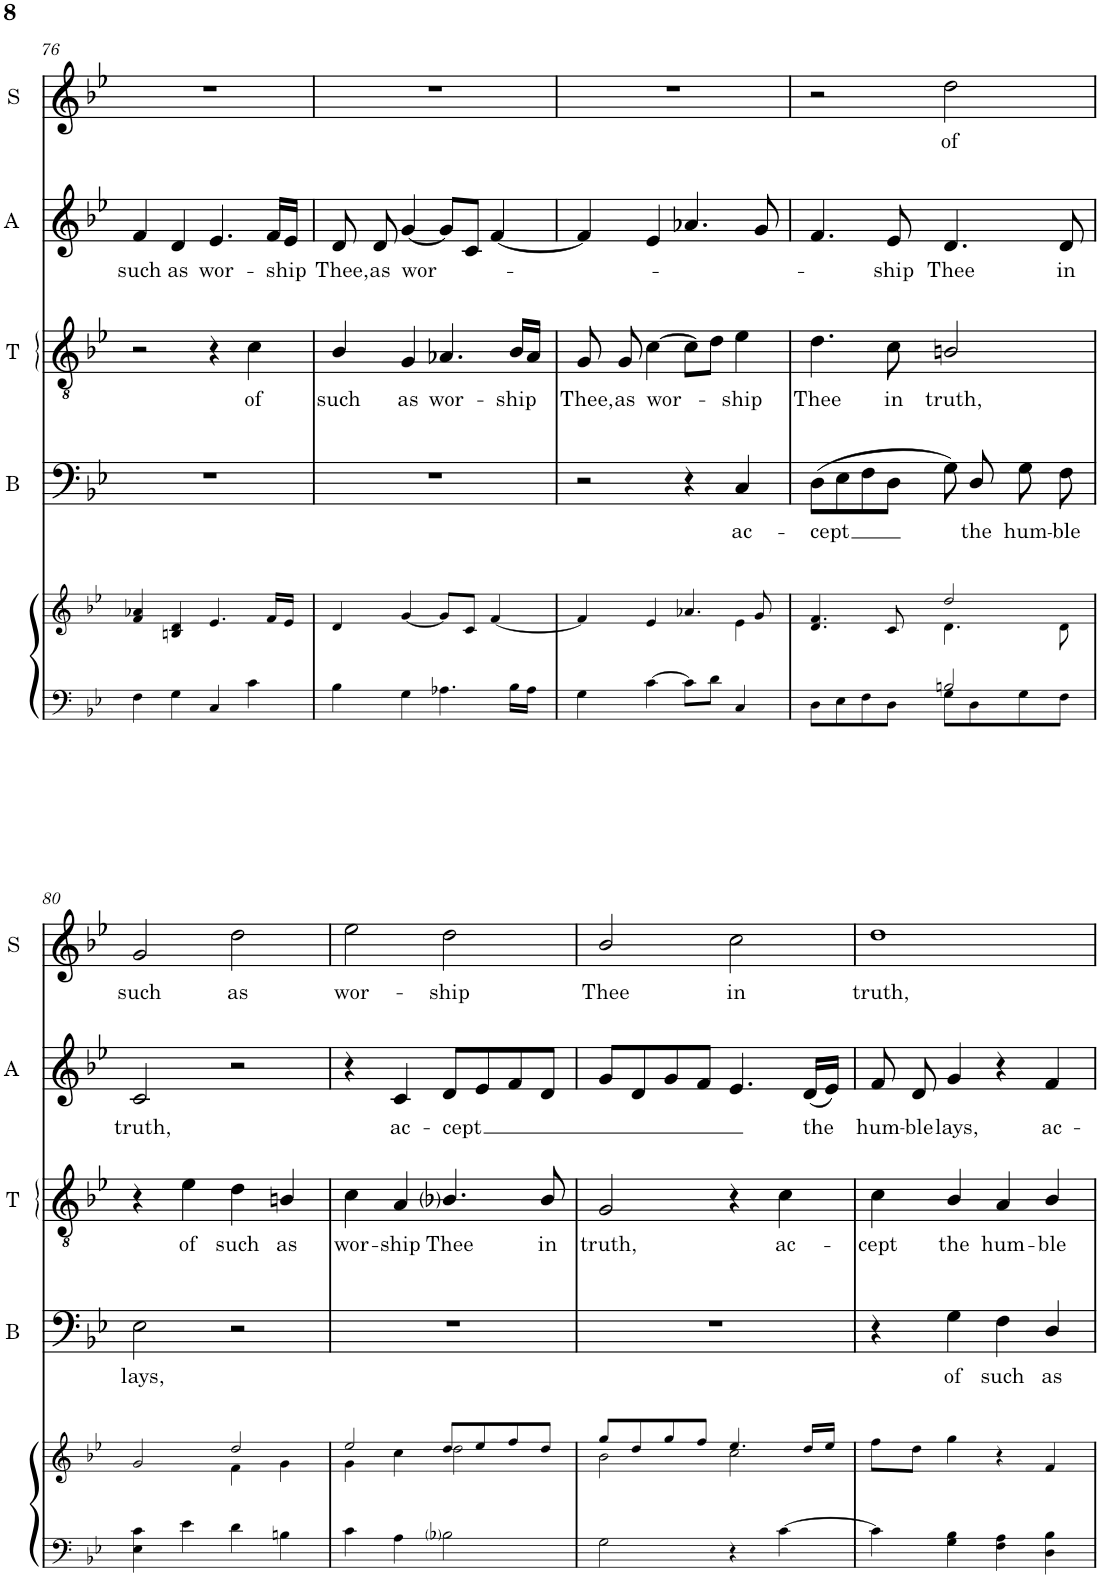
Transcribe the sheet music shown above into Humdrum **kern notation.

**kern	**kern	**kern	**text	**kern	**text	**kern	**text	**kern	**text
*part5	*part5	*part4	*part4	*part3	*part3	*part2	*part2	*part1	*part1
*staff6	*staff5	*staff4	*staff4	*staff3	*staff3	*staff2	*staff2	*staff1	*staff1
*I"Piano	*	*I"Basso	*	*I"Tenore	*	*I"Alto	*	*I"Canto I, II	*
*I'Pno	*	*I'B	*	*I'T	*	*I'A	*	*	*
!!LO:PB:g=z
*clefF4	*clefG2	*clefF4	*	*clefGv2	*	*clefG2	*	*clefG2	*
*k[b-e-]	*k[b-e-]	*k[b-e-]	*	*k[b-e-]	*	*k[b-e-]	*	*k[b-e-]	*
*B-:	*B-:	*B-:	*	*B-:	*	*B-:	*	*B-:	*
*M4/4	*M4/4	*M4/4	*	*M4/4	*	*M4/4	*	*M4/4	*
*met(c)	*met(c)	*met(c)	*	*met(c)	*	*met(c)	*	*met(c)	*
=76	=76	=76	=76	=76	=76	=76	=76	=76	=76
!	!	!	!	!	!	!	!LO:LY:b	!	!
4F-\	4f-/ 4a--X/	1r	.	2r	.	4f-/	such	1r	.
!	!	!	!	!	!	!	!LO:LY:b	!	!
4G-\	4B-X/ 4d-/	.	.	.	.	4d-/	as	.	.
!	!	!	!	!	!	!	!LO:LY:b	!	!
4C-/	4.e--/	.	.	4r	.	4.e--/	wor-	.	.
!	!	!	!	!	!LO:LY:b	!	!	!	!
4c-\	.	.	.	4c-\	of	.	.	.	.
!	!	!	!	!	!	!	!LO:LY:b	!	!
.	16f-/LL	.	.	.	.	16f-/LL	-ship	.	.
.	16e--/JJ	.	.	.	.	16e--/JJ	.	.	.
=77	=77	=77	=77	=77	=77	=77	=77	=77	=77
!	!	!	!	!	!LO:LY:b	!	!LO:LY:b	!	!
4B--\	4d-/	1r	.	4B--/	such	8d-/	Thee,	1r	.
!	!	!	!	!	!	!	!LO:LY:b	!	!
.	.	.	.	.	.	8d-/	as	.	.
!	!	!	!	!	!LO:LY:b	!	!LO:LY:b	!	!
4G-\	[4g-/	.	.	4G-/	as	[4g-/	wor-	.	.
!	!	!	!	!	!LO:LY:b	!	!	!	!
4.A--X\	8g-/L]	.	.	4.A--X/	wor-	8g-/L]	.	.	.
.	8c-/J	.	.	.	.	8c-/J	.	.	.
.	[4f-/	.	.	.	.	[4f-/	.	.	.
!	!	!	!	!	!LO:LY:b	!	!	!	!
16B--\LL	.	.	.	16B--/LL	-ship	.	.	.	.
16A--\JJ	.	.	.	16A--/JJ	.	.	.	.	.
=78	=78	=78	=78	=78	=78	=78	=78	=78	=78
*	*^	*	*	*	*	*	*	*	*
!	!	!	!	!	!	!LO:LY:b	!	!	!	!
4G-\	4f-/]	2.ryy	2r	.	8G-/	Thee,	4f-/]	.	1r	.
!	!	!	!	!	!	!LO:LY:b	!	!	!	!
.	.	.	.	.	8G-/	as	.	.	.	.
!	!	!	!	!	!	!LO:LY:b	!	!	!	!
[4c-\	4e--/	.	.	.	[4c-\	wor-	4e--/	.	.	.
8c-\L]	4.a--X/	.	4r	.	8c-\L]	.	4.a--X/	.	.	.
8d-\J	.	.	.	.	8d-\J	.	.	.	.	.
!	!	!	!	!LO:LY:b	!	!LO:LY:b	!	!	!	!
4C-/	.	4e--\	4C-/	ac-	4e--\	ship	.	.	.	.
.	8g-/	.	.	.	.	.	8g-/	.	.	.
=79	=79	=79	=79	=79	=79	=79	=79	=79	=79	=79
*^	*	*	*	*	*	*	*	*	*	*
!	!	!	!	!	!LO:LY:b	!	!LO:LY:b	!	!	!	!
8D-\L	2ryy	4.d-/ 4.f-/	2ryy	(8D-\L	-cept	4.d-\	Thee	4.f-/	.	2r	.
8E--\	.	.	.	8E--\	.	.	.	.	.	.	.
8F-\	.	.	.	8F-\	.	.	.	.	.	.	.
!	!	!	!	!	!	!	!LO:LY:b	!	!LO:LY:b	!	!
8D-\J	.	8c-/	.	8D-\J	.	8c-\	in	8e--/	ship	.	.
!	!	!	!	!	!	!	!LO:LY:b	!	!LO:LY:b	!	!LO:LY:b
8G-\L	2B-X/	2dd-/	4.d-\	8G-\)	.	2B-X/	truth,	4.d-/	Thee	2dd-\	of
!	!	!	!	!	!LO:LY:b	!	!	!	!	!	!
8D-\	.	.	.	8D-/	the	.	.	.	.	.	.
!	!	!	!	!	!LO:LY:b	!	!	!	!	!	!
8G-\	.	.	.	8G-\	hum-	.	.	.	.	.	.
!	!	!	!	!	!LO:LY:b	!	!	!	!LO:LY:b	!	!
8F-\J	.	.	8d-\	8F-\	ble	.	.	8d-/	in	.	.
*v	*v	*	*	*	*	*	*	*	*	*	*
!!LO:LB:g=z
=80	=80	=80	=80	=80	=80	=80	=80	=80	=80	=80
!	!	!	!	!LO:LY:b	!	!	!	!LO:LY:b	!	!LO:LY:b
4E--\ 4c-\	2g-/	2ryy	2E--\	lays,	4r	.	2c-/	truth,	2g-/	such
!	!	!	!	!	!	!LO:LY:b	!	!	!	!
4e--\	.	.	.	.	4e--\	of	.	.	.	.
!	!	!	!	!	!	!LO:LY:b	!	!	!	!LO:LY:b
4d-\	2dd-/	4f-\	2r	.	4d-\	such	2r	.	2dd-\	as
!	!	!	!	!	!	!LO:LY:b	!	!	!	!
4B-X\	.	4g-\	.	.	4B-X/	as	.	.	.	.
=81	=81	=81	=81	=81	=81	=81	=81	=81	=81	=81
!	!	!	!	!	!	!LO:LY:b	!	!	!	!LO:LY:b
4c-\	2ee--/	4g-\	1r	.	4c-\	wor-	4r	.	2ee--\	wor-
!	!	!	!	!	!	!LO:LY:b	!	!LO:LY:b	!	!
4A-\	.	4cc-\	.	.	4A-/	-ship	4c-/	ac-	.	.
!	!	!	!	!	!	!LO:LY:b	!	!LO:LY:b	!	!LO:LY:b
2B--i\	8dd-/L	2dd-\	.	.	4.B--i/	Thee	8d-/L	-cept	2dd-\	-ship
.	8ee--/	.	.	.	.	.	8e--/	.	.	.
.	8ff-/	.	.	.	.	.	8f-/	.	.	.
!	!	!	!	!	!	!LO:LY:b	!	!	!	!
.	8dd-/J	.	.	.	8B--/	in	8d-/J	.	.	.
=82	=82	=82	=82	=82	=82	=82	=82	=82	=82	=82
!	!	!	!	!	!	!LO:LY:b	!	!	!	!LO:LY:b
2G-\	8gg-/L	2b--\	1r	.	2G-/	truth,	8g-/L	.	2b--/	Thee
.	8dd-/	.	.	.	.	.	8d-/	.	.	.
.	8gg-/	.	.	.	.	.	8g-/	.	.	.
.	8ff-/J	.	.	.	.	.	8f-/J	.	.	.
!	!	!	!	!	!	!	!	!	!	!LO:LY:b
4r	4.ee--/	2cc-\	.	.	4r	.	4.e--/	.	2cc-\	in
!	!	!	!	!	!	!LO:LY:b	!	!	!	!
[4c-\	.	.	.	.	4c-\	ac-	.	.	.	.
!	!	!	!	!	!	!	!	!LO:LY:b	!	!
.	16dd-/LL	.	.	.	.	.	(16d-/LL	the	.	.
.	16ee--/JJ	.	.	.	.	.	16e--/JJ)	.	.	.
*	*v	*v	*	*	*	*	*	*	*	*
=83	=83	=83	=83	=83	=83	=83	=83	=83	=83
!	!	!	!	!	!LO:LY:b	!	!LO:LY:b	!	!LO:LY:b
4c-\]	8ff-\L	4r	.	4c-\	-cept	8f-/	hum-	1dd-	truth,
!	!	!	!	!	!	!	!LO:LY:b	!	!
.	8dd-\J	.	.	.	.	8d-/	ble	.	.
!	!	!	!LO:LY:b	!	!LO:LY:b	!	!LO:LY:b	!	!
4G-\ 4B--\	4gg-\	4G-\	of	4B--/	the	4g-/	lays,	.	.
!	!	!	!LO:LY:b	!	!LO:LY:b	!	!	!	!
4F-\ 4A-\	4r	4F-\	such	4A-/	hum-	4r	.	.	.
!	!	!	!LO:LY:b	!	!LO:LY:b	!	!LO:LY:b	!	!
4D-\ 4B--\	4f-/	4D-/	as	4B--/	-ble	4f-/	ac-	.	.
=	=	=	=	=	=	=	=	=	=
*-	*-	*-	*-	*-	*-	*-	*-	*-	*-
